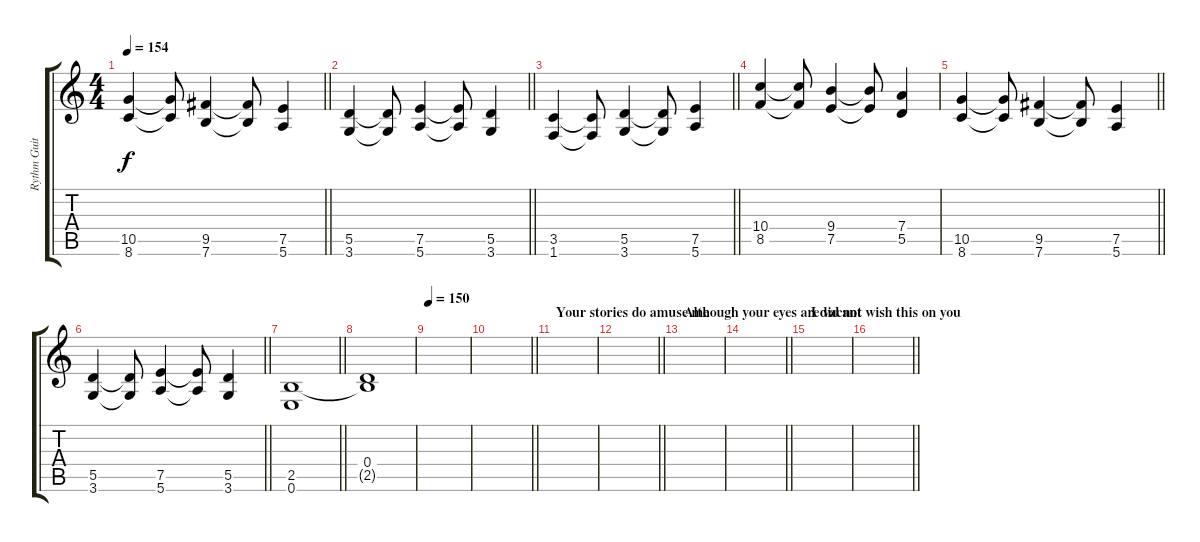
\track ("Rythm Guitar in Solo" "Rythm Guit") {instrument distortionguitar}
\staff {score tabs}
\tuning (E4 B3 G3 D3 A2 E2) {hide}
\ts (4 4)
\tempo 154
\clef g2
\barLineRight lightlight
\ks c
(10.5 8.6).4{dy f} (10.5{t} 8.6{t}).8 (9.5 7.6).4 (9.5{t} 7.6{t}).8 (7.5 5.6).4 |
\barLineRight lightlight
(5.5 3.6).4 (5.5{t} 3.6{t}).8 (7.5 5.6).4 (7.5{t} 5.6{t}).8 (5.5 3.6).4 |
\barLineRight lightlight
(3.5 1.6).4 (3.5{t} 1.6{t}).8 (5.5 3.6).4 (5.5{t} 3.6{t}).8 (7.5 5.6).4 |
(10.4 8.5).4 (10.4{t} 8.5{t}).8 (9.4 7.5).4 (9.4{t} 7.5{t}).8 (7.4 5.5).4 |
\barLineRight lightlight
(10.5 8.6).4 (10.5{t} 8.6{t}).8 (9.5 7.6).4 (9.5{t} 7.6{t}).8 (7.5 5.6).4 |
\barLineRight lightlight
(5.5 3.6).4 (5.5{t} 3.6{t}).8 (7.5 5.6).4 (7.5{t} 5.6{t}).8 (5.5 3.6).4 |
\barLineRight lightlight
(2.5 0.6).1 |
(0.4 2.5{t}).1 |
\tempo 150
|
\barLineRight lightlight
|
\section ("" "Your stories do amuse me")
|
\barLineRight lightlight
|
\section ("" "Although your eyes are vacant")
|
\barLineRight lightlight
|
\section ("" "I did not wish this on you")
|
\barLineRight lightlight
